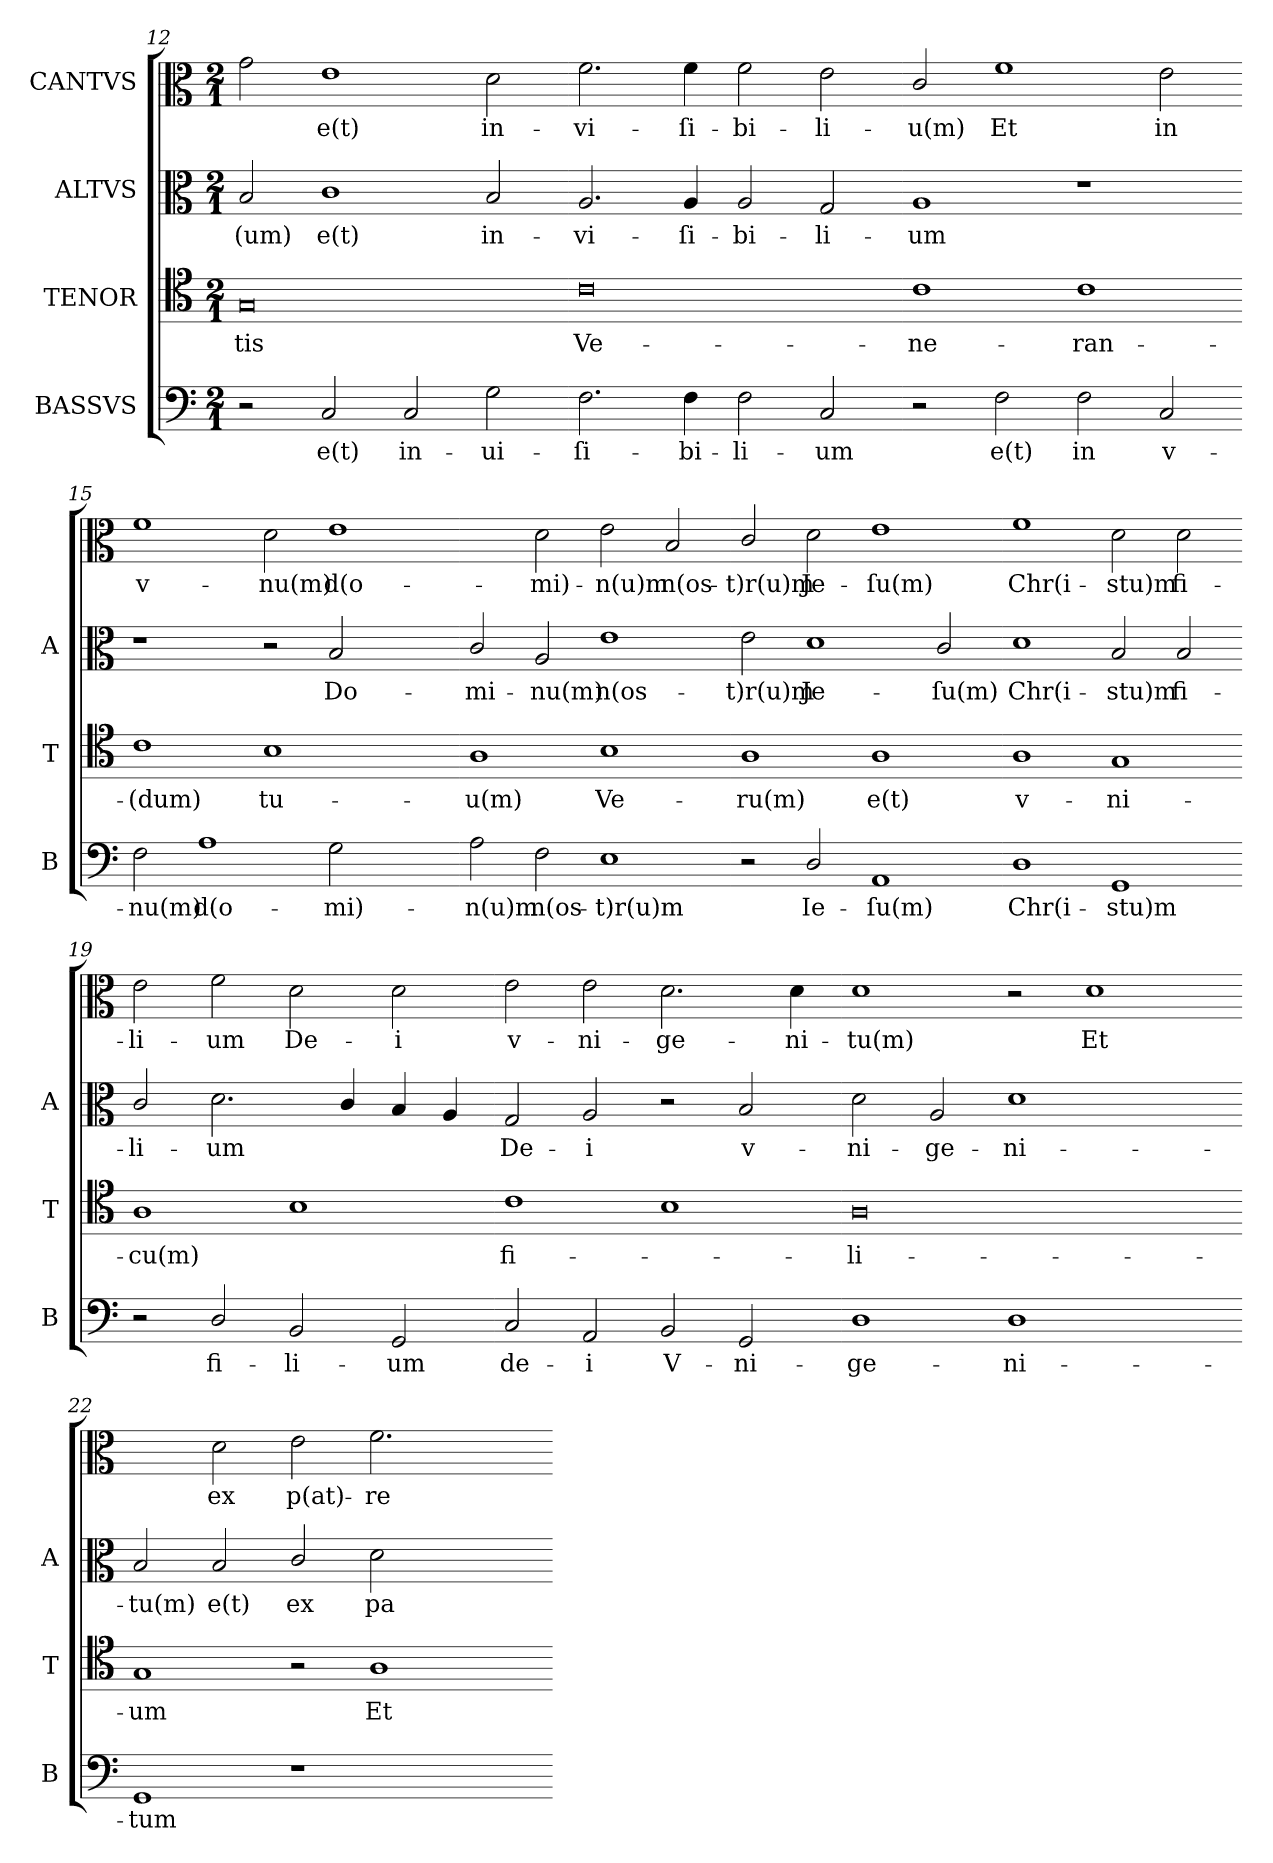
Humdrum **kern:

**kern	**text	**kern	**text	**kern	**text	**kern	**text
*part4	*part4	*part3	*part3	*part2	*part2	*part1	*part1
*staff4	*staff4	*staff3	*staff3	*staff2	*staff2	*staff1	*staff1
*I"BASSVS	*	*I"TENOR	*	*I"ALTVS	*	*I"CANTVS	*
*I'B	*	*I'T	*	*I'A	*	*	*
*clefF4	*	*clefC4	*	*clefC3	*	*clefC3	*
*k[]	*	*k[]	*	*k[]	*	*k[]	*
*a:	*	*a:	*	*a:	*	*a:	*
*M2/1	*	*M2/1	*	*M2/1	*	*M2/1	*
=12	=12	=12	=12	=12	=12	=12	=12
2r	.	0G/	-tis	2B/	-(um)	2g\	.
2C/	e(t)	.	.	1c\	e(t)	1e\	e(t)
2C/	in-	.	.	.	.	.	.
2G\	-ui-	.	.	2B/	in-	2d\	in-
=13-	=13-	=13-	=13-	=13-	=13-	=13-	=13-
2.F\	-ſi-	0c\	Ve-	2.A/	-vi-	2.f\	-vi-
4F\	-bi-	.	.	4A/	-ſi-	4f\	-ſi-
2F\	-li-	.	.	2A/	-bi-	2f\	-bi-
2C/	-um	.	.	2G/	-li-	2e\	-li-
=14-	=14-	=14-	=14-	=14-	=14-	=14-	=14-
2r	.	1c\	-ne-	1A/	-um	2c/	-u(m)
2F\	e(t)	.	.	.	.	1f\	Et
2F\	in	1c\	-ran-	1r	.	.	.
2C/	v-	.	.	.	.	2e\	in
=15-	=15-	=15-	=15-	=15-	=15-	=15-	=15-
2F\	-nu(m)	1c\	-(dum)	1r	.	1f\	v-
1A\	d(o-	.	.	.	.	.	.
.	.	1B\	tu-	2r	.	2d\	-nu(m)
2G\	-mi)-	.	.	2B/	Do-	1e\	d(o-
2ryy	.	2ryy	.	2ryy	.	.	.
=16-	=16-	=16-	=16-	=16-	=16-	=16-	=16-
2A\	-n(u)m	1A\	-u(m)	2c/	-mi-	2ryy	.
2F\	n(os-	.	.	2A/	-nu(m)	2d\	-mi)-
1E\	-t)r(u)m	1B\	Ve-	1e\	n(os-	2e\	-n(u)m
.	.	.	.	.	.	2B/	n(os-
=17-	=17-	=17-	=17-	=17-	=17-	=17-	=17-
2r	.	1A\	-ru(m)	2e\	-t)r(u)m	2c/	-t)r(u)m
2D/	Ie-	.	.	1d\	Je-	2d\	Je-
1AA/	-ſu(m)	1A\	e(t)	.	.	1e\	-ſu(m)
.	.	.	.	2c/	-ſu(m)	.	.
=18-	=18-	=18-	=18-	=18-	=18-	=18-	=18-
1D\	Chr(i-	1A\	v-	1d\	Chr(i-	1f\	Chr(i-
1GG/	-stu)m	1G/	-ni-	2B/	-stu)m	2d\	-stu)m
.	.	.	.	2B/	fi-	2d\	fi-
=19-	=19-	=19-	=19-	=19-	=19-	=19-	=19-
2r	.	1A\	-cu(m)	2c/	li-	2e\	li-
2D/	fi-	.	.	2.d\	-um	2f\	-um
2BB/	-li-	1B\	.	.	.	2d\	De-
.	.	.	.	4c/	.	.	.
2GG/	-um	.	.	4B/	.	2d\	-i
.	.	.	.	4A/	.	.	.
=20-	=20-	=20-	=20-	=20-	=20-	=20-	=20-
2C/	de-	1c\	fi-	2G/	De-	2e\	v-
2AA/	-i	.	.	2A/	-i	2e\	-ni-
2BB/	V-	1B\	.	2r	.	2.d\	-ge-
2GG/	-ni-	.	.	2B/	v-	.	.
.	.	.	.	.	.	4d\	-ni-
=21-	=21-	=21-	=21-	=21-	=21-	=21-	=21-
1D\	-ge-	0A\	-li-	2d\	-ni-	1d\	-tu(m)
.	.	.	.	2A/	-ge-	.	.
1D\	-ni-	.	.	1d\	-ni-	2r	.
.	.	.	.	.	.	1d\	Et
2ryy	.	2ryy	.	2ryy	.	.	.
=22-	=22-	=22-	=22-	=22-	=22-	=22-	=22-
1GG/	-tum	1G/	-um	2B/	-tu(m)	2ryy	.
.	.	.	.	2B/	e(t)	2d\	ex
1r	.	2r	.	2c/	ex	2e\	p(at)-
.	.	1A\	Et	2d\	pa-	2.f\	-re
2ryy	.	.	.	2ryy	.	.	.
.	.	.	.	.	.	4ryy	.
=-	=-	=-	=-	=-	=-	=-	=-
*-	*-	*-	*-	*-	*-	*-	*-
